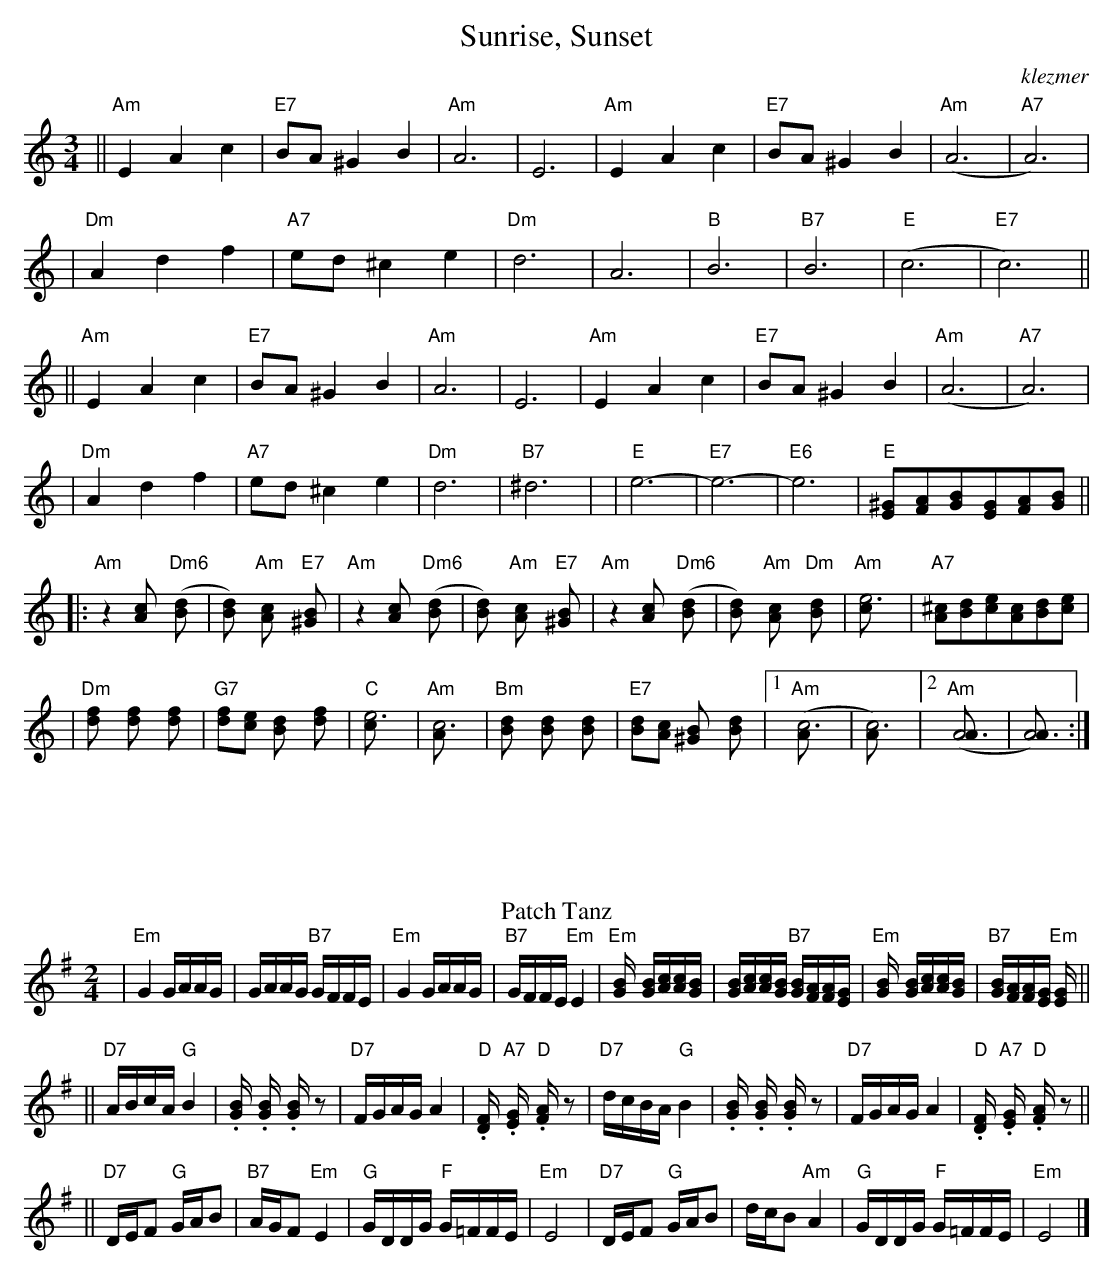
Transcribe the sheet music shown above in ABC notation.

X:1
T:Sunrise, Sunset
O:klezmer
L:1/8
M:3/4
K:Am
|| "Am"E2 A2 c2 | "E7"BA ^G2 B2 | "Am"A6 | E6 \
|  "Am"E2 A2 c2 | "E7"BA ^G2 B2 | "Am"(A6 | "A7"A6) |
|  "Dm"A2 d2 f2 | "A7"ed ^c2 e2 | "Dm"d6 | A6 \
|  "B"B6 | "B7"B6 | "E"(c6 | "E7"c6) ||
|| "Am"E2 A2 c2 | "E7"BA ^G2 B2 | "Am"A6 | E6 \
|  "Am"E2 A2 c2 | "E7"BA ^G2 B2 | "Am"(A6 | "A7"A6) |
|  "Dm"A2 d2 f2 | "A7"ed ^c2 e2 | "Dm"d6 | "B7"^d6  | \
|  "E"e6- | "E7"e6- | "E6"e6 | "E"[^GE][AF][BG][GE][AF][BG] ||
|: "Am"z2 [c2A] "Dm6"([d2B] | [d2B]) "Am"[c2A] "E7"[B2^G] \
|  "Am"z2 [c2A] "Dm6"([d2B] | [d2B]) "Am"[c2A] "E7"[B2^G] \
|  "Am"z2 [c2A] "Dm6"([d2B] | [d2B]) "Am"[c2A] "Dm"[d2B] \
|  "Am"[e6c] | "A7"[^cA][dB][ec][cA][dB][ec] |
|  "Dm"[f2d] [f2d] [f2d] | "G7"[fd][ec] [d2B] [f2d] | "C"[e6c] | "Am"[c6A] \
|  "Bm"[d2B] [d2B] [d2B] | "E7"[dB][cA] [B2^G] [d2B] |1 "Am"([c6A] | [c6A]) |2 "Am"([A6A] | [A6A]) :|
:1
T: Patch Tanz
M: 2/4
L: 1/16
K: Em
| "Em"G4 GAAG | GAAG "B7"GFFE | "Em"G4 GAAG | "B7"GFFE "Em"E4 \
| "Em"[G4B] [GB][Ac][Ac][GB] | [GB][Ac][Ac][GB] "B7"[GB][FA][FA][EG] | "Em"[G4B] [GB][Ac][Ac][GB] | "B7"[GB][FA][FA][EG] "Em"[E4G] ||
|| "D7"ABcA "G"B4 | .[B2G] .[B2G] .[B2G] z2 | "D7"FGAG A4 | "D".[F2D] "A7".[G2E] "D".[A2F] z2 \
| "D7"dcBA "G"B4 | .[B2G] .[B2G] .[B2G] z2 | "D7"FGAG A4 | "D".[F2D] "A7".[G2E] "D".[A2F] z2 ||
|| "D7"DEF2 "G"GAB2 | "B7"AGF2 "Em"E4 | "G"GDDG "F"G=FFE | "Em"E8 \
| "D7"DEF2 "G"GAB2 | dcB2 "Am"A4 | "G"GDDG "F"G=FFE | "Em"E8 |]
